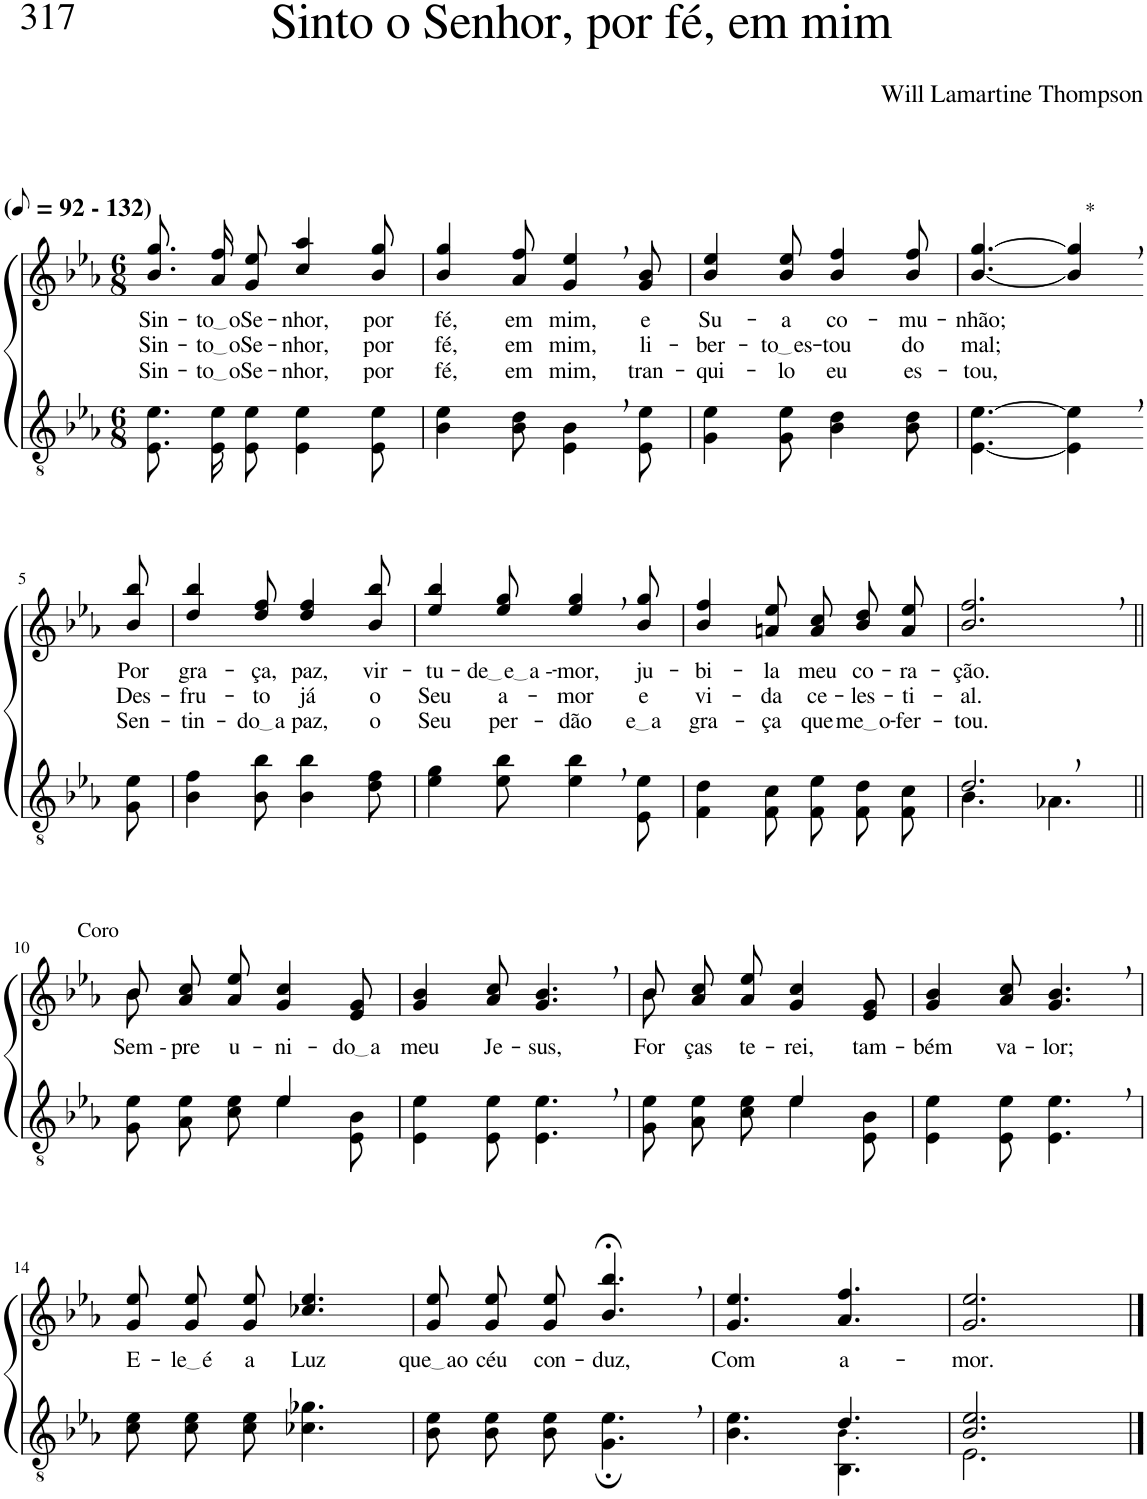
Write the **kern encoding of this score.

**kern	**kern	**text	**text	**text
*part2	*part1	*part1	*part1	*part1
*staff2	*staff1	*staff1	*staff1	*staff1
*I"Parte III e IV	*I"Parte I e II	*	*	*
*clefGv2	*clefG2	*	*	*
*Trd4c7	*Trd4c7	*	*	*
*k[b-e-a-]	*k[b-e-a-]	*	*	*
*M6/8	*M6/8	*	*	*
*MM46	*MM46	*	*	*
=1	=1	=1	=1	=1
!	!LO:TX:a:B:t=(	!	!	!
!	!LO:TX:a:B:t=- 132)	!	!	!
!	!	!LO:LY:b	!LO:LY:b	!LO:LY:b
8.E-/ 8.e-/L	8.b-\ 8.gg\L	Sin-	Sin-	Sin-
!	!	!LO:LY:b	!LO:LY:b	!LO:LY:b
16E-/ 16e-/K	16a-\ 16ff\K	to o	to o	to o
!	!	!LO:LY:b	!LO:LY:b	!LO:LY:b
8E-/ 8e-/J	8g\ 8ee-\J	Se-	Se-	Se-
!	!	!LO:LY:b	!LO:LY:b	!LO:LY:b
4E-\ 4e-\	4cc/ 4aa-/	-nhor,	-nhor,	-nhor,
!	!	!LO:LY:b	!LO:LY:b	!LO:LY:b
8E-\ 8e-\	8b-/ 8gg/	por	por	por
=2	=2	=2	=2	=2
!	!	!LO:LY:b	!LO:LY:b	!LO:LY:b
4B-\ 4e-\	4b-/ 4gg/	fé,	fé,	fé,
!	!	!LO:LY:b	!LO:LY:b	!LO:LY:b
8B-\ 8d\	8a-/ 8ff/	em	em	em
!	!	!LO:LY:b	!LO:LY:b	!LO:LY:b
4E-\, 4B-\,	4g/, 4ee-/,	mim,	mim,	mim,
!	!	!LO:LY:b	!LO:LY:b	!LO:LY:b
8E-\ 8e-\	8g/ 8b-/	e	li-	tran-
=3	=3	=3	=3	=3
!	!	!LO:LY:b	!LO:LY:b	!LO:LY:b
4G\ 4e-\	4b-/ 4ee-/	Su-	-ber-	-qui-
!	!	!LO:LY:b	!LO:LY:b	!LO:LY:b
8G\ 8e-\	8b-/ 8ee-/	-a	to es	-lo
!	!	!LO:LY:b	!LO:LY:b	!LO:LY:b
4B-\ 4d\	4b-/ 4ff/	co-	-tou	eu
!	!	!LO:LY:b	!LO:LY:b	!LO:LY:b
8B-\ 8d\	8b-/ 8ff/	-mu-	do	es-
=4	=4	=4	=4	=4
!	!	!LO:LY:b	!LO:LY:b	!LO:LY:b
[4.E-\ [4.e-\	[4.b-/ [4.gg/	-nhão;	mal;	-tou,
!	!LO:TX:a:t=*	!	!	!
4E-\], 4e-\],	4b-/], 4gg/],	.	.	.
!!LO:LB:g=z
=5-	=5-	=5-	=5-	=5-
!	!	!LO:LY:b	!LO:LY:b	!LO:LY:b
8G\ 8e-\	8b-/ 8bb-/	Por	Des-	Sen-
=6	=6	=6	=6	=6
!	!	!LO:LY:b	!LO:LY:b	!LO:LY:b
4B-\ 4f\	4dd/ 4bb-/	gra-	-fru-	-tin-
!	!	!LO:LY:b	!LO:LY:b	!LO:LY:b
8B-\ 8b-\	8dd/ 8ff/	-ça,	-to	do a
!	!	!LO:LY:b	!LO:LY:b	!LO:LY:b
4B-\ 4b-\	4dd/ 4ff/	paz,	já	paz,
!	!	!LO:LY:b	!LO:LY:b	!LO:LY:b
8d\ 8f\	8b-/ 8bb-/	vir-	o	o
=7	=7	=7	=7	=7
!	!	!LO:LY:b	!LO:LY:b	!LO:LY:b
4e-\ 4g\	4ee-/ 4bb-/	-tu-	Seu	Seu
!	!	!LO:LY:b	!LO:LY:b	!LO:LY:b
8e-\ 8b-\	8ee-/ 8gg/	de e a -	a-	per-
!	!	!LO:LY:b	!LO:LY:b	!LO:LY:b
4e-\, 4b-\,	4ee-/, 4gg/,	-mor,	-mor	-dão
!	!	!LO:LY:b	!LO:LY:b	!LO:LY:b
8E-\ 8e-\	8b-/ 8gg/	ju-	e	e a
=8	=8	=8	=8	=8
!	!	!LO:LY:b	!LO:LY:b	!LO:LY:b
4F\ 4d\	4b-/ 4ff/	-bi-	vi-	gra-
!	!	!LO:LY:b	!LO:LY:b	!LO:LY:b
8F\ 8c\	8an/ 8ee-/	-la	-da	-ça
!	!	!LO:LY:b	!LO:LY:b	!LO:LY:b
8F/ 8e-/L	8a\ 8cc\L	meu	ce-	que
!	!	!LO:LY:b	!LO:LY:b	!LO:LY:b
8F/ 8d/	8b-\ 8dd\	co-	-les-	me o
!	!	!LO:LY:b	!LO:LY:b	!LO:LY:b
8F/ 8c/J	8a\ 8ee-\J	-ra-	-ti-	-fer-
=9	=9	=9	=9	=9
*^	*	*	*	*
!	!	!	!LO:LY:b	!LO:LY:b	!LO:LY:b
2.d,/	4.B-\	2.b-/, 2.ff/,	-ção.	-al.	-tou.
.	4.A-X\	.	.	.	.
!!LO:LB:g=z
=10||	=10||	=10||	=10||	=10||	=10||
!	!	!LO:TX:a:t=Coro	!	!	!
!	!	!	!LO:LY:b	!	!
*	*	*^	*	*	*
4.ryy	8G\ 8e-\L	8b-\	8b-\L	Sem --	.	.
!	!	!	!	!LO:LY:b	!	!
.	8A-\ 8e-\	2ryy	8a-\ 8cc\	-pre	.	.
!	!	!	!	!LO:LY:b	!	!
.	8c\ 8e-\J	.	8a-\ 8ee-\J	u-	.	.
!	!	!	!	!LO:LY:b	!	!
4e-/	4e-\	.	4g/ 4cc/	-ni-	.	.
!	!	!	!	!LO:LY:b	!	!
8ryy	8E-\ 8B-\	8ryy	8e-/ 8g/	do a	.	.
=11	=11	=11	=11	=11	=11	=11
!	!	!	!	!LO:LY:b	!	!
*v	*v	*	*	*	*	*
*	*v	*v	*	*	*
4E-\ 4e-\	4g/ 4b-/	-meu	.	.
!	!	!LO:LY:b	!	!
8E-\ 8e-\	8a-/ 8cc/	Je-	.	.
!	!	!LO:LY:b	!	!
4.E-\, 4.e-\,	4.g/, 4.b-/,	-sus,	.	.
=12	=12	=12	=12	=12
*^	*	*	*	*
!	!	!	!LO:LY:b	!	!
*	*	*^	*	*	*
4.ryy	8G\ 8e-\L	8b-\	8b-\L	For-	.	.
!	!	!	!	!LO:LY:b	!	!
.	8A-\ 8e-\	2ryy	8a-\ 8cc\	-ças	.	.
!	!	!	!	!LO:LY:b	!	!
.	8c\ 8e-\J	.	8a-\ 8ee-\J	te-	.	.
!	!	!	!	!LO:LY:b	!	!
4e-/	4e-\	.	4g/ 4cc/	-rei,	.	.
!	!	!	!	!LO:LY:b	!	!
8ryy	8E-\ 8B-\	8ryy	8e-/ 8g/	tam-	.	.
=13	=13	=13	=13	=13	=13	=13
!	!	!	!	!LO:LY:b	!	!
*v	*v	*	*	*	*	*
*	*v	*v	*	*	*
4E-\ 4e-\	4g/ 4b-/	-bém	.	.
!	!	!LO:LY:b	!	!
8E-\ 8e-\	8a-/ 8cc/	va-	.	.
!	!	!LO:LY:b	!	!
4.E-\, 4.e-\,	4.g/, 4.b-/,	-lor;	.	.
!!LO:LB:g=z
=14	=14	=14	=14	=14
!	!	!LO:LY:b	!	!
8c\ 8e-\L	8g\ 8ee-\L	E-	.	.
!	!	!LO:LY:b	!	!
8c\ 8e-\	8g\ 8ee-\	le é	.	.
!	!	!LO:LY:b	!	!
8c\ 8e-\J	8g\ 8ee-\J	a	.	.
!	!	!LO:LY:b	!	!
4.c-X\ 4.g-X\	4.cc-X/ 4.ee-/	Luz	.	.
=15	=15	=15	=15	=15
!	!	!LO:LY:b	!	!
8B-\ 8e-\L	8g\ 8ee-\L	que ao	.	.
!	!	!LO:LY:b	!	!
8B-\ 8e-\	8g\ 8ee-\	céu	.	.
!	!	!LO:LY:b	!	!
8B-\ 8e-\J	8g\ 8ee-\J	con-	.	.
!	!	!LO:LY:b	!	!
4.G\;, 4.e-\;,	4.b-/;<, 4.bb-/;<,	-duz,	.	.
=16	=16	=16	=16	=16
*^	*	*	*	*
!	!	!	!LO:LY:b	!	!
4.ryy	4.B-\ 4.e-\	4.g/ 4.ee-/	Com	.	.
!	!	!	!LO:LY:b	!	!
4.d/	4.BB-\ 4.B-!\	4.a-/ 4.ff/	a-	.	.
=17	=17	=17	=17	=17	=17
!	!	!	!LO:LY:b	!	!
2.B-/ 2.e-/	2.E-\	2.g/ 2.ee-/	-mor.	.	.
*v	*v	*	*	*	*
==	==	==	==	==
*-	*-	*-	*-	*-
